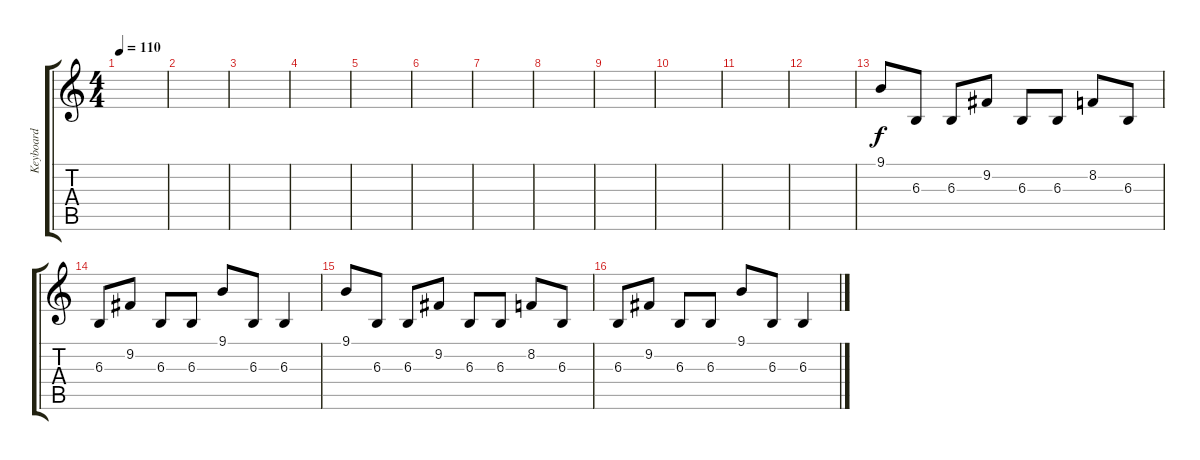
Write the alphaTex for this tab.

\track ("Keyboard" "Keyboard") {instrument pad1newage}
\staff {score tabs}
\tuning (D4 A3 F3 C3 G2 D2) {hide}
\ts (4 4)
\tempo 110
\clef g2
\ks c
|
|
|
|
|
|
|
|
|
|
|
|
9.1.8{instrument pad1newage} 6.3.8 6.3.8 9.2.8 6.3.8 6.3.8 8.2.8 6.3.8 |
6.3.8 9.2.8 6.3.8 6.3.8 9.1.8 6.3.8 6.3.4 |
9.1.8 6.3.8 6.3.8 9.2.8 6.3.8 6.3.8 8.2.8 6.3.8 |
6.3.8 9.2.8 6.3.8 6.3.8 9.1.8 6.3.8 6.3.4
